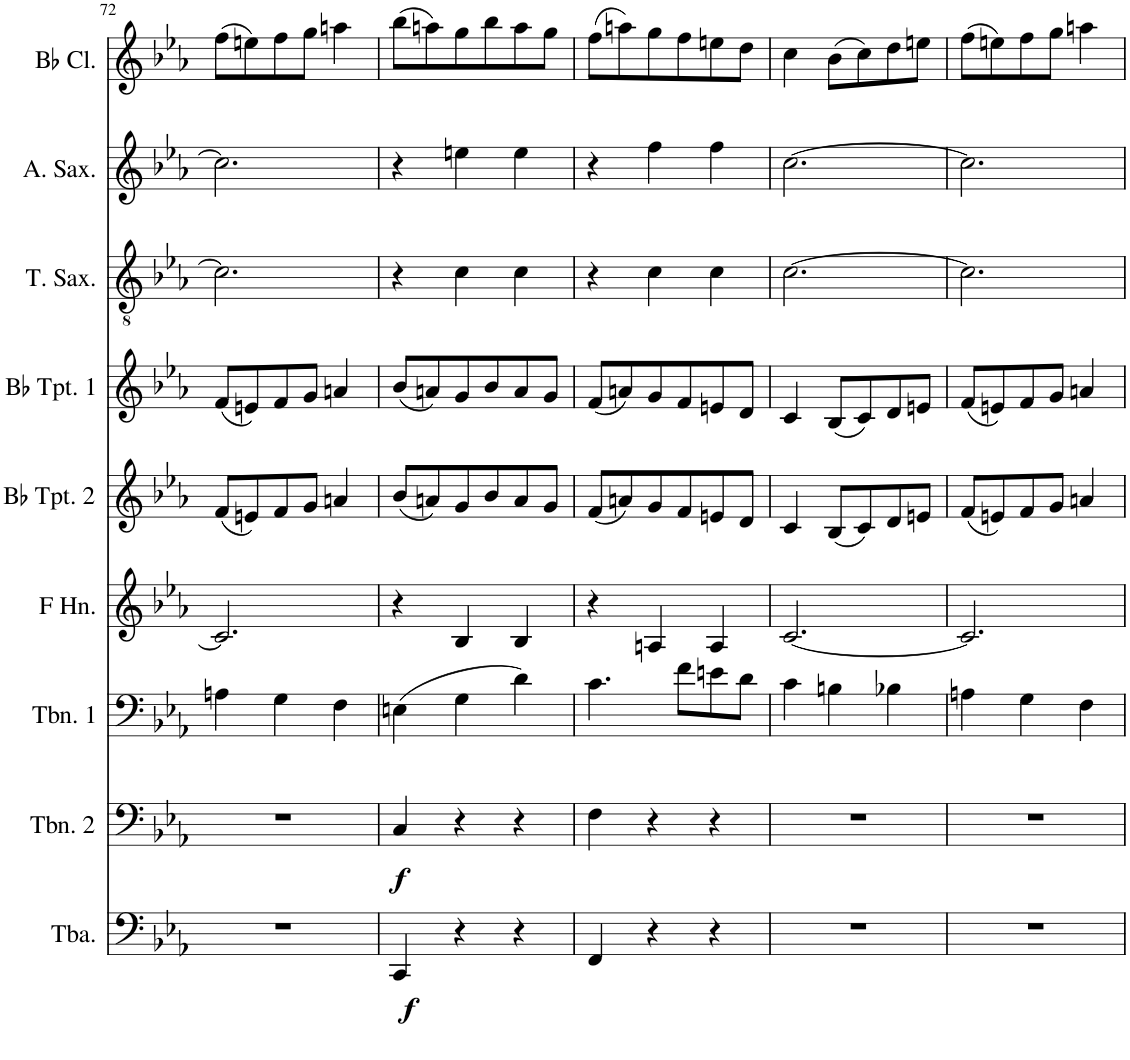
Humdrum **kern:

**kern	**dynam	**kern	**dynam	**kern	**kern	**kern	**kern	**kern	**kern	**kern
*part9	*part9	*part8	*part8	*part7	*part6	*part5	*part4	*part3	*part2	*part1
*staff9	*staff9	*staff8	*staff8	*staff7	*staff6	*staff5	*staff4	*staff3	*staff2	*staff1
*I"Tuba	*	*I"Trombone 2	*	*I"Trombone 1	*I"Horn in F	*I"Bb Tpt. 2	*I"Bb Tpt. 1	*I"Tenor Saxophone	*I"Alto Saxophone	*I"Bb Clarinet
*I'Tba.	*	*I'Tbn. 2	*	*I'Tbn. 1	*	*I'Bb Tpt. 2	*I'Bb Tpt. 1	*I'T. Sax.	*I'A. Sax.	*I'Bb Cl.
!!LO:PB:g=z
*clefF4	*	*clefF4	*	*clefF4	*clefG2	*clefG2	*clefG2	*clefGv2	*clefG2	*clefG2
*	*	*	*	*	*ITrd4c7	*ITrd1c2	*ITrd1c2	*ITrd8c14	*ITrd5c9	*ITrd1c2
*k[b-e-a-]	*	*k[b-e-a-]	*	*k[b-e-a-]	*k[b-e-a-]	*k[b-e-a-]	*k[b-e-a-]	*k[b-e-a-]	*k[b-e-a-]	*k[b-e-a-]
*M3/4	*	*M3/4	*	*M3/4	*M3/4	*M3/4	*M3/4	*M3/4	*M3/4	*M3/4
=72	=72	=72	=72	=72	=72	=72	=72	=72	=72	=72
2.r	.	2.r	.	4An\	2.c/]	(8f/L	(8f/L	2.c\]	2.cc\]	(8ff\L
.	.	.	.	.	.	8en/)	8en/)	.	.	8een\)
.	.	.	.	4G\	.	8f/	8f/	.	.	8ff\
.	.	.	.	.	.	8g/J	8g/J	.	.	8gg\J
.	.	.	.	4F\	.	4an/	4an/	.	.	4aan\
=73	=73	=73	=73	=73	=73	=73	=73	=73	=73	=73
!	!LO:DY:b	!	!LO:DY:b	!	!	!	!	!	!	!
4CC/	f	4C/	f	(4En\	4r	(8b-/L	(8b-/L	4r	4r	(8bb-\L
.	.	.	.	.	.	8an/)	8an/)	.	.	8aan\)
4r	.	4r	.	4G\	4B-/	8g/	8g/	4c\	4een\	8gg\
.	.	.	.	.	.	8b-/	8b-/	.	.	8bb-\
4r	.	4r	.	4d\)	4B-/	8a/	8a/	4c\	4ee\	8aa\
.	.	.	.	.	.	8g/J	8g/J	.	.	8gg\J
=74	=74	=74	=74	=74	=74	=74	=74	=74	=74	=74
4FF/	.	4F\	.	4.c\	4r	(8f/L	(8f/L	4r	4r	(8ff\L
.	.	.	.	.	.	8an/)	8an/)	.	.	8aan\)
4r	.	4r	.	.	4An/	8g/	8g/	4c\	4ff\	8gg\
.	.	.	.	8f\L	.	8f/	8f/	.	.	8ff\
4r	.	4r	.	8en\	4A/	8en/	8en/	4c\	4ff\	8een\
.	.	.	.	8d\J	.	8d/J	8d/J	.	.	8dd\J
=75	=75	=75	=75	=75	=75	=75	=75	=75	=75	=75
2.r	.	2.r	.	4c\	[2.c/	4c/	4c/	[2.c\	[2.cc\	4cc\
.	.	.	.	4Bn\	.	(8B-/L	(8B-/L	.	.	(8b-\L
.	.	.	.	.	.	8c/)	8c/)	.	.	8cc\)
.	.	.	.	4B-X\	.	8d/	8d/	.	.	8dd\
.	.	.	.	.	.	8en/J	8en/J	.	.	8een\J
=76	=76	=76	=76	=76	=76	=76	=76	=76	=76	=76
2.r	.	2.r	.	4An\	2.c/]	(8f/L	(8f/L	2.c\]	2.cc\]	(8ff\L
.	.	.	.	.	.	8en/)	8en/)	.	.	8een\)
.	.	.	.	4G\	.	8f/	8f/	.	.	8ff\
.	.	.	.	.	.	8g/J	8g/J	.	.	8gg\J
.	.	.	.	4F\	.	4an/	4an/	.	.	4aan\
=	=	=	=	=	=	=	=	=	=	=
*-	*-	*-	*-	*-	*-	*-	*-	*-	*-	*-
